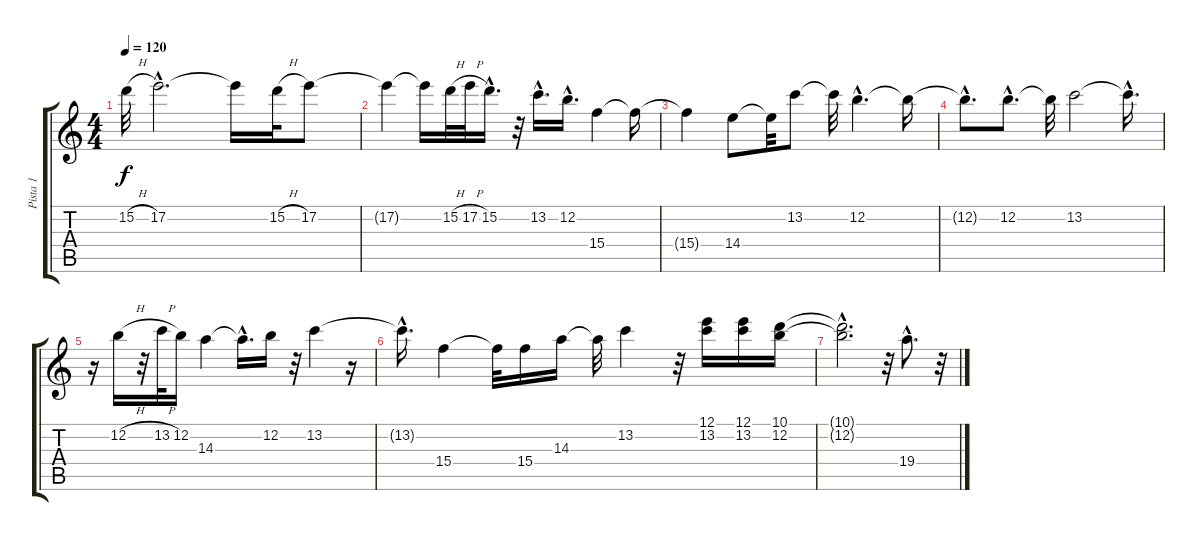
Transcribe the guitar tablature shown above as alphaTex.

\track ("Pista 1" "Pista 1") {instrument acousticguitarnylon}
\staff {score tabs}
\tuning (E4 B3 G3 D3 A2 E2) {hide}
\ts (4 4)
\tempo 120
\clef g2
\ks c
15.2{h}.32{dy f instrument acousticguitarnylon} 17.2{hac}.2{d} 17.2{t}.16 15.2{h}.32 17.2.8 |
17.2{t}.4 17.2{t}.16 15.2{h}.32 17.2{h}.32 15.2{hac}.16{d} r.32 13.2{hac}.16{d} 12.2{hac}.16{d} 15.4.4 15.4{t}.16 |
15.4{t}.4 14.4.8 14.4{t}.32 13.2.8 13.2{t}.32 12.2{hac}.4{d} 12.2{t}.16 |
12.2{hac t}.8{d} 12.2{hac}.8{d} 12.2{t}.32 13.2.2 13.2{hac t}.16{d} |
r.16 12.2{h}.16 r.32 13.2{h}.32 12.2.16 14.3.4 14.3{hac t}.16{d} 12.2.16 r.32 13.2.4 r.16 |
13.2{hac t}.16{d} 15.4.4 15.4{t}.32 15.4.16 14.3.16 14.3{t}.32 13.2.4 r.32 (12.1 13.2).16 (12.1 13.2).16 (10.1 12.2).16 |
(10.1{hac t} 12.2{hac t}).2{d} r.32 19.4{hac}.8{d} r.32
